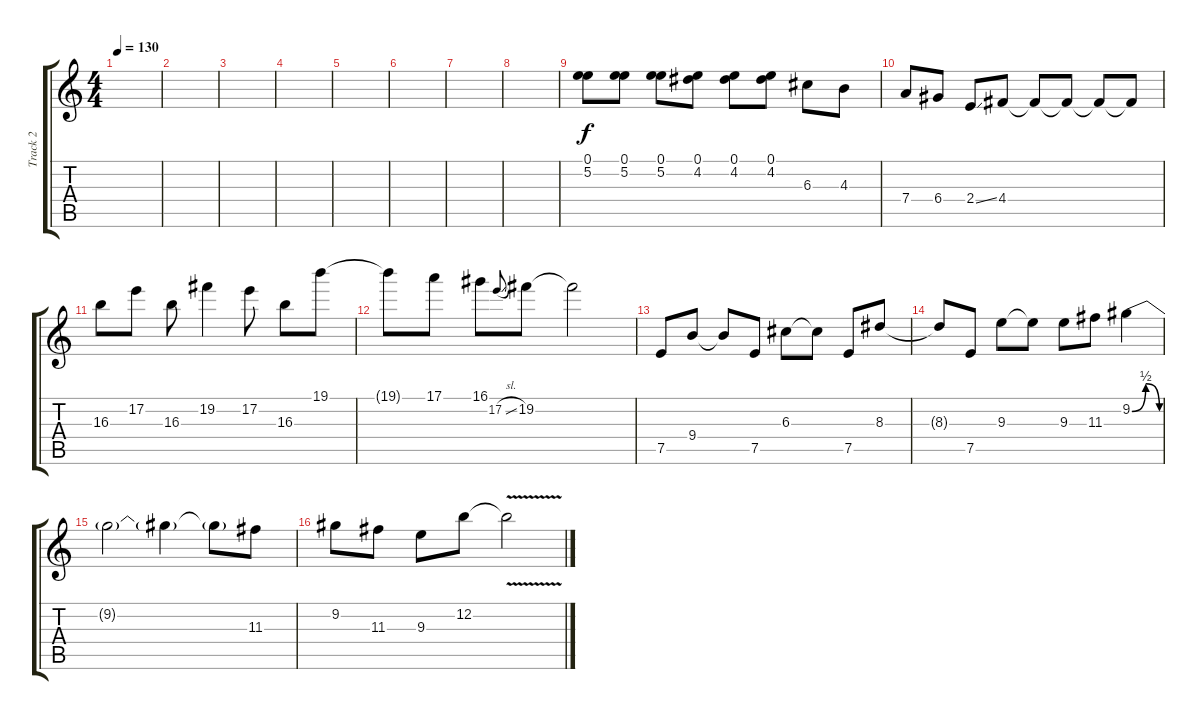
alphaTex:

\track ("Track 2" "Track 2") {instrument overdrivenguitar}
\staff {score tabs}
\tuning (E4 B3 G3 D3 A2 E2) {hide}
\ts (4 4)
\tempo 130
\clef g2
\ks c
|
|
|
|
|
|
|
|
(0.1 5.2).8 (0.1 5.2).8 (0.1 5.2).8 (0.1 4.2).8 (0.1 4.2).8 (0.1 4.2).8 6.3.8 4.3.8 |
7.4.8 6.4.8 2.4{ss}.8 4.4.8 4.4{t}.8 4.4{t}.8 4.4{t}.8 4.4{t}.8 |
16.3.8 17.2.8 16.3.8 19.2.4 17.2.8 16.3.8 19.1.8 |
19.1{t}.8 17.1.8 16.1.8 17.2{sl}.8{gr onbeat} 19.2.8 19.2{t}.2 |
7.5.8 9.4.8 9.4{t}.8 7.5.8 6.3.8 6.3{t}.8 7.5.8 8.3.8 |
8.3{t}.8 7.5.8 9.3.8 9.3{t}.8 9.3.8 11.3.8 9.2{be (bendrelease 0 0 25 2 46 2 60 0)}.4 |
9.2{t}.2 9.2{t}.4 9.2{t}.8 11.3.8 |
9.2.8 11.3.8 9.3.8 12.2.8 12.2{v t}.2
